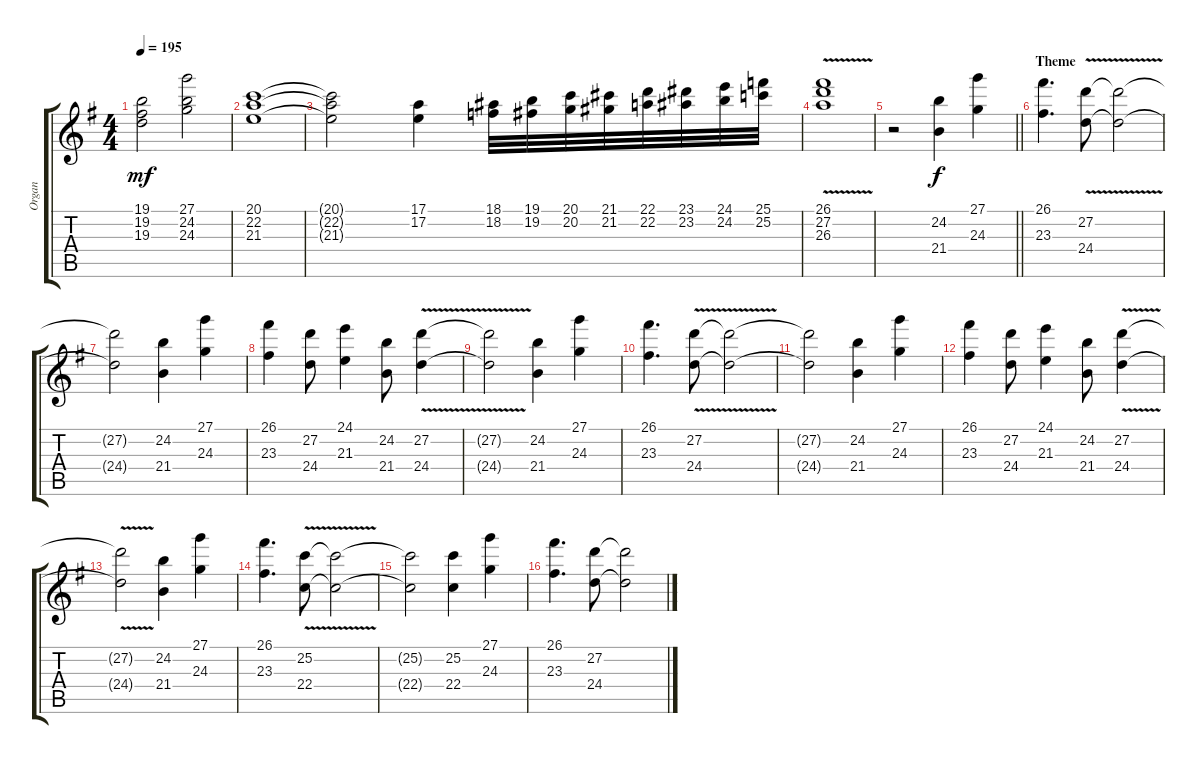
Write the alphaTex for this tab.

\track ("Organ" "Organ") {instrument rockorgan}
\staff {score tabs}
\tuning (E4 B3 G3 D3 A2 E2) {hide}
\ts (4 4)
\tempo 195
\clef g2
\ks g
(19.1{t} 19.2{t} 19.3{t}).2{dy mf} (27.1 24.2 24.3).2 |
(20.1 22.2 21.3).1 |
(20.1{t} 22.2{t} 21.3{t}).2 (17.1 17.2).4 (18.1 18.2).32 (19.1 19.2).32 (20.1 20.2).32 (21.1 21.2).32 (22.1 22.2).32 (23.1 23.2).32 (24.1 24.2).32 (25.1 25.2).32 |
(26.1{v} 27.2{v} 26.3{v}).1 |
\barLineRight lightlight
r.2 (24.2 21.4).4{dy f} (27.1 24.3).4 |
\section ("" "Theme")
(26.1 23.3).4{d} (27.2{v} 24.4{v}).8 (27.2{t} 24.4{t}).2 |
(27.2{t} 24.4{t}).2 (24.2 21.4).4 (27.1 24.3).4 |
(26.1 23.3).4 (27.2 24.4).8 (24.1 21.3).4 (24.2 21.4).8 (27.2{v} 24.4{v}).4 |
(27.2{t} 24.4{t}).2 (24.2 21.4).4 (27.1 24.3).4 |
(26.1 23.3).4{d} (27.2{v} 24.4{v}).8 (27.2{t} 24.4{t}).2 |
(27.2{t} 24.4{t}).2 (24.2 21.4).4 (27.1 24.3).4 |
(26.1 23.3).4 (27.2 24.4).8 (24.1 21.3).4 (24.2 21.4).8 (27.2{v} 24.4{v}).4 |
(27.2{t} 24.4{t}).2 (24.2 21.4).4 (27.1 24.3).4 |
(26.1 23.3).4{d} (25.2{v} 22.4{v}).8 (25.2{t} 22.4{t}).2 |
(25.2{t} 22.4{t}).2 (25.2 22.4).4 (27.1 24.3).4 |
(26.1 23.3).4{d} (27.2 24.4).8 (27.2{t} 24.4{t}).2
